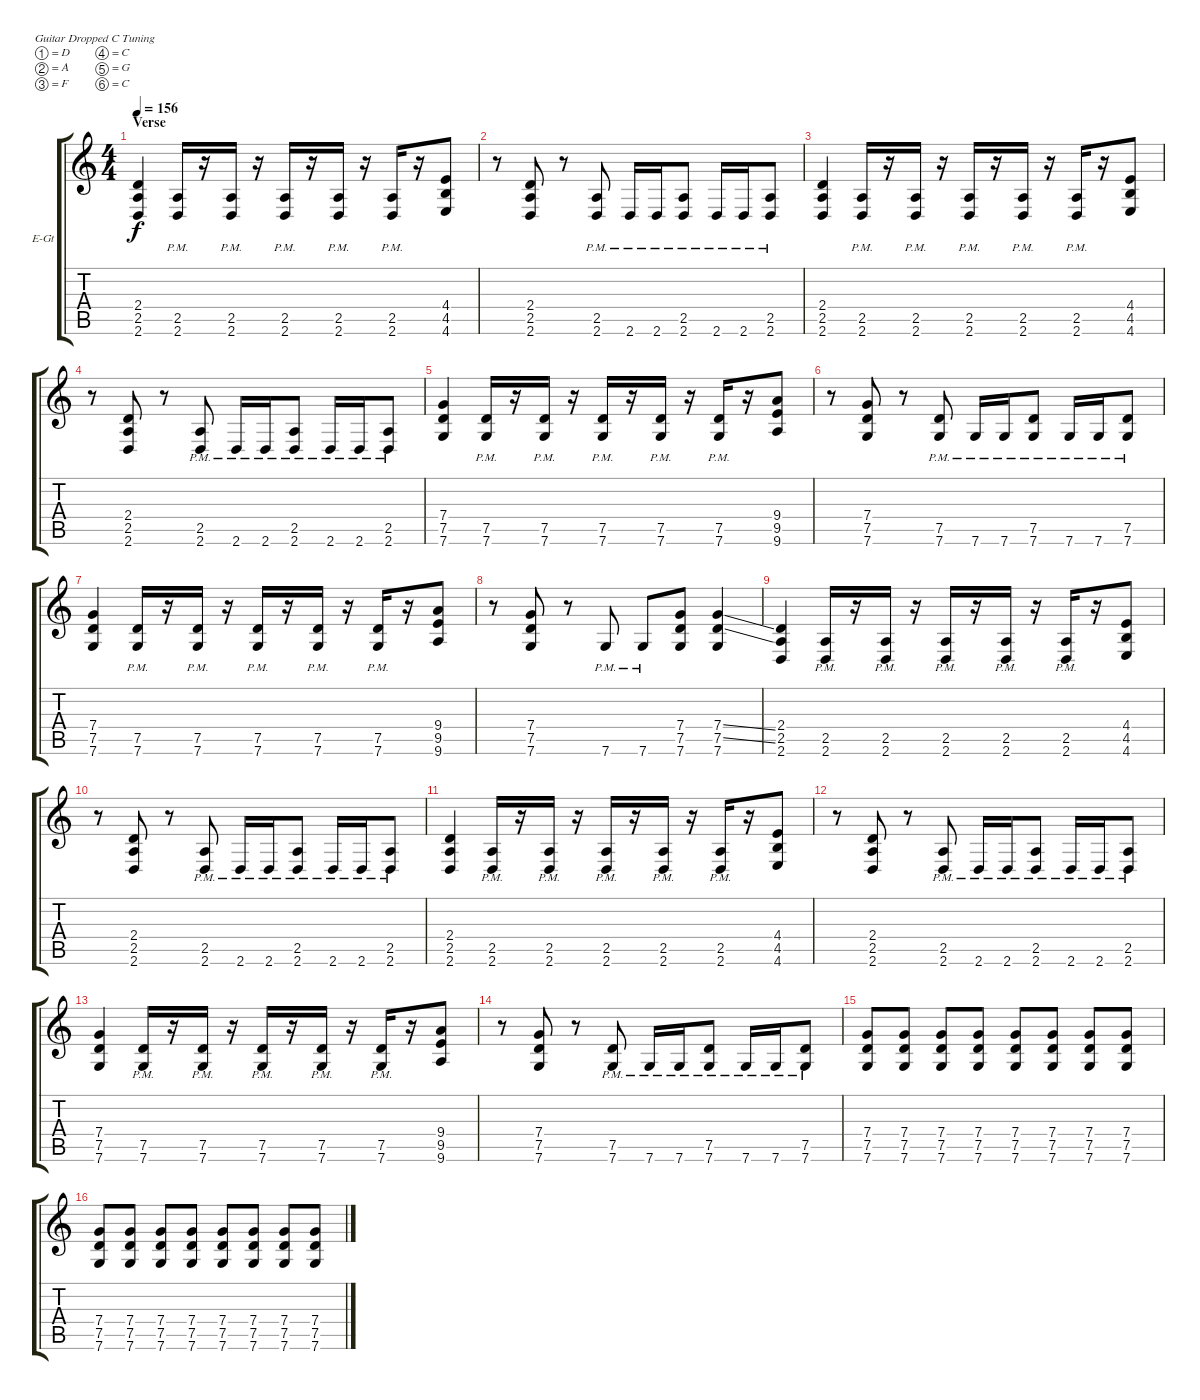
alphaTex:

\bracketExtendMode groupsimilarinstruments
\firstSystemTrackNameOrientation horizontal
\otherSystemsTrackNameOrientation horizontal
\track ("Lead" "E-Gt") {instrument distortionguitar}
\staff {score tabs}
\tuning (D4 A3 F3 C3 G2 C2)
\ts (4 4)
\section ("" "Verse")
\tempo 156
\clef g2
\ks c
(2.4 2.5 2.6).4{dy f} (2.5{pm} 2.6{pm}).16 r.16 (2.5{pm} 2.6{pm}).16 r.16 (2.5{pm} 2.6{pm}).16 r.16 (2.5{pm} 2.6{pm}).16 r.16 (2.5{pm} 2.6{pm}).16 r.16 (4.4 4.5 4.6).8 |
r.8 (2.4 2.5 2.6).8 r.8 (2.5{pm} 2.6{pm}).8 2.6{pm}.16 2.6{pm}.16 (2.6{pm} 2.5{pm}).8 2.6{pm}.16 2.6{pm}.16 (2.6{pm} 2.5{pm}).8 |
(2.4 2.5 2.6).4 (2.5{pm} 2.6{pm}).16 r.16 (2.5{pm} 2.6{pm}).16 r.16 (2.5{pm} 2.6{pm}).16 r.16 (2.5{pm} 2.6{pm}).16 r.16 (2.5{pm} 2.6{pm}).16 r.16 (4.4 4.5 4.6).8 |
r.8 (2.4 2.5 2.6).8 r.8 (2.5{pm} 2.6{pm}).8 2.6{pm}.16 2.6{pm}.16 (2.6{pm} 2.5{pm}).8 2.6{pm}.16 2.6{pm}.16 (2.6{pm} 2.5{pm}).8 |
(7.4 7.5 7.6).4 (7.5{pm} 7.6{pm}).16 r.16 (7.5{pm} 7.6{pm}).16 r.16 (7.5{pm} 7.6{pm}).16 r.16 (7.5{pm} 7.6{pm}).16 r.16 (7.5{pm} 7.6{pm}).16 r.16 (9.4 9.5 9.6).8 |
r.8 (7.4 7.5 7.6).8 r.8 (7.5{pm} 7.6{pm}).8 7.6{pm}.16 7.6{pm}.16 (7.6{pm} 7.5{pm}).8 7.6{pm}.16 7.6{pm}.16 (7.6{pm} 7.5{pm}).8 |
(7.4 7.5 7.6).4 (7.5{pm} 7.6{pm}).16 r.16 (7.5{pm} 7.6{pm}).16 r.16 (7.5{pm} 7.6{pm}).16 r.16 (7.5{pm} 7.6{pm}).16 r.16 (7.5{pm} 7.6{pm}).16 r.16 (9.4 9.5 9.6).8 |
r.8 (7.4 7.5 7.6).8 r.8 7.6{pm}.8 7.6{pm}.8 (7.5 7.6 7.4).8 (7.6 7.4{ss} 7.5{ss}).4 |
(2.4 2.5 2.6).4 (2.5{pm} 2.6{pm}).16 r.16 (2.5{pm} 2.6{pm}).16 r.16 (2.5{pm} 2.6{pm}).16 r.16 (2.5{pm} 2.6{pm}).16 r.16 (2.5{pm} 2.6{pm}).16 r.16 (4.4 4.5 4.6).8 |
r.8 (2.4 2.5 2.6).8 r.8 (2.5{pm} 2.6{pm}).8 2.6{pm}.16 2.6{pm}.16 (2.6{pm} 2.5{pm}).8 2.6{pm}.16 2.6{pm}.16 (2.6{pm} 2.5{pm}).8 |
(2.4 2.5 2.6).4 (2.5{pm} 2.6{pm}).16 r.16 (2.5{pm} 2.6{pm}).16 r.16 (2.5{pm} 2.6{pm}).16 r.16 (2.5{pm} 2.6{pm}).16 r.16 (2.5{pm} 2.6{pm}).16 r.16 (4.4 4.5 4.6).8 |
r.8 (2.4 2.5 2.6).8 r.8 (2.5{pm} 2.6{pm}).8 2.6{pm}.16 2.6{pm}.16 (2.6{pm} 2.5{pm}).8 2.6{pm}.16 2.6{pm}.16 (2.6{pm} 2.5{pm}).8 |
(7.4 7.5 7.6).4 (7.5{pm} 7.6{pm}).16 r.16 (7.5{pm} 7.6{pm}).16 r.16 (7.5{pm} 7.6{pm}).16 r.16 (7.5{pm} 7.6{pm}).16 r.16 (7.5{pm} 7.6{pm}).16 r.16 (9.4 9.5 9.6).8 |
r.8 (7.4 7.5 7.6).8 r.8 (7.5{pm} 7.6{pm}).8 7.6{pm}.16 7.6{pm}.16 (7.6{pm} 7.5{pm}).8 7.6{pm}.16 7.6{pm}.16 (7.6{pm} 7.5{pm}).8 |
(7.4 7.5 7.6).8 (7.4 7.5 7.6).8 (7.4 7.5 7.6).8 (7.4 7.5 7.6).8 (7.4 7.5 7.6).8 (7.4 7.5 7.6).8 (7.4 7.5 7.6).8 (7.4 7.5 7.6).8 |
(7.4 7.5 7.6).8 (7.4 7.5 7.6).8 (7.4 7.5 7.6).8 (7.4 7.5 7.6).8 (7.4 7.5 7.6).8 (7.4 7.5 7.6).8 (7.4 7.5 7.6).8 (7.4 7.5 7.6).8
